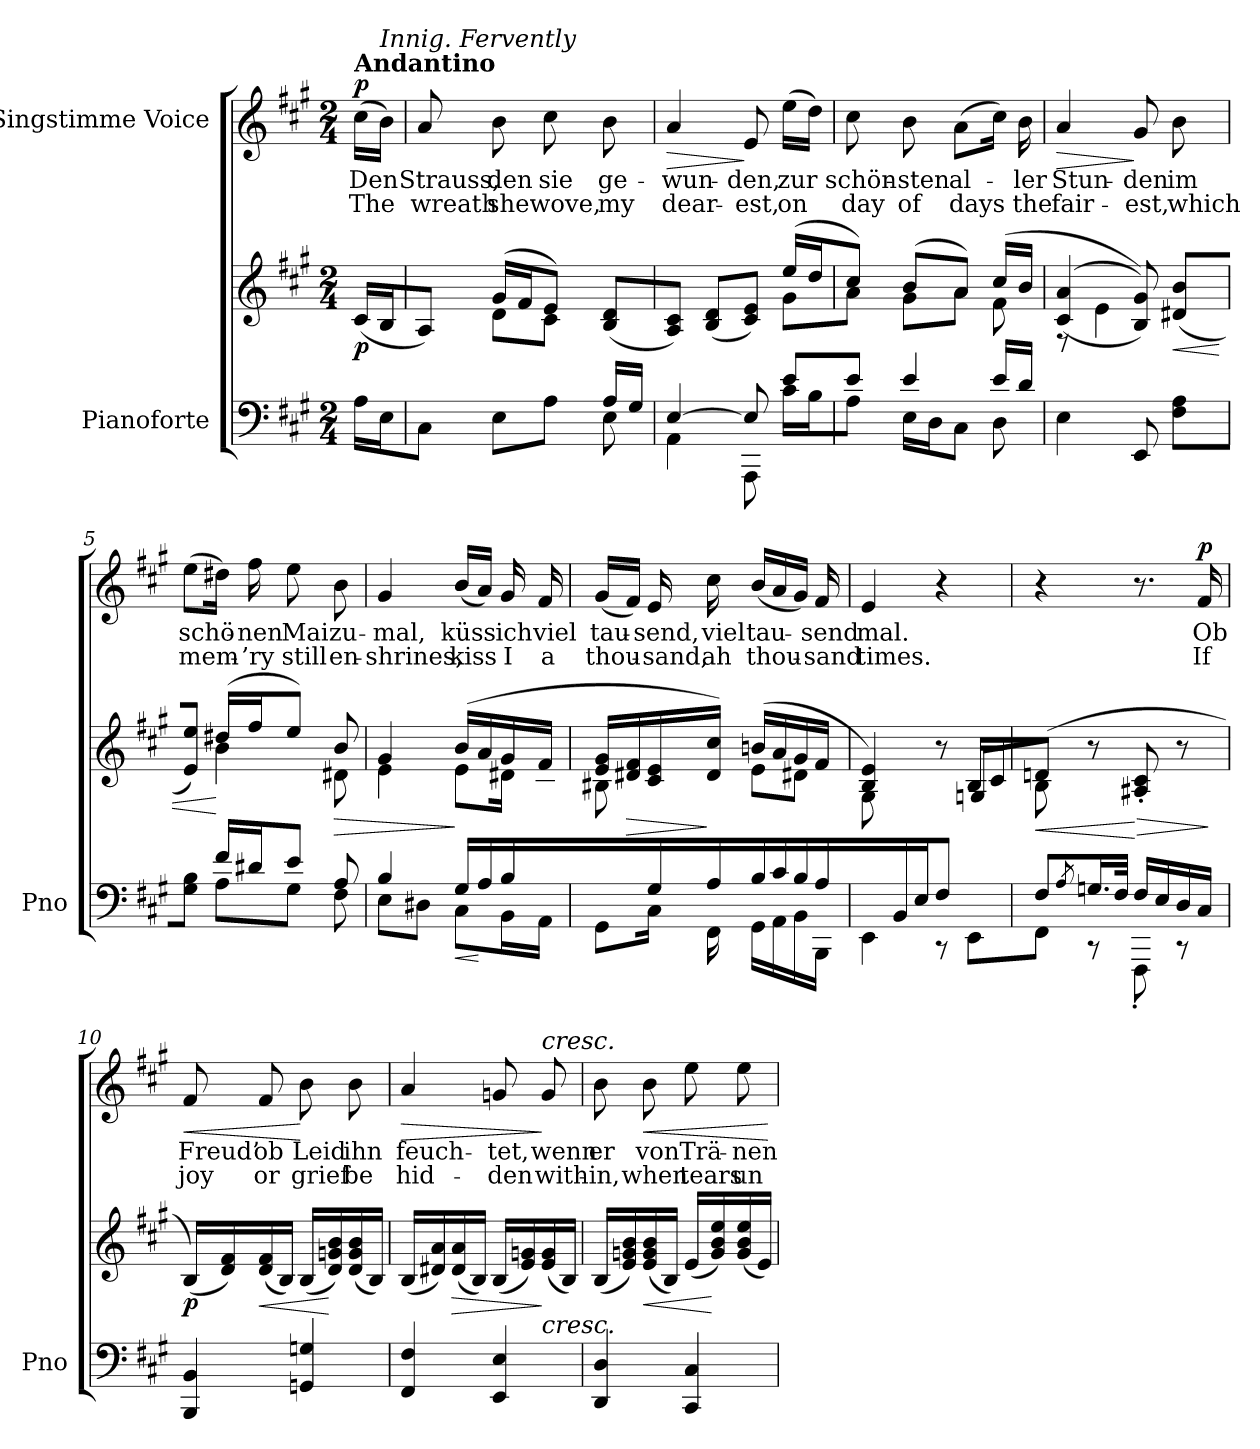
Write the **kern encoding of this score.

**kern	**kern	**dynam	**kern	**text	**text	**dynam
*part2	*part2	*part2	*part1	*part1	*part1	*part1
*staff3	*staff2	*staff2/3	*staff1	*staff1	*staff1	*staff1
*I"Pianoforte	*	*	*I"Singstimme Voice	*	*	*
*I'Pno	*	*	*	*	*	*
*clefF4	*clefG2	*	*clefG2	*	*	*
*k[f#c#g#]	*k[f#c#g#]	*	*k[f#c#g#]	*	*	*
*M2/4	*M2/4	*	*M2/4	*	*	*
=	=	=	=	=	=	=
!	!	!	!LO:TX:a:B:t=Andantino	!	!	!
!	!	!LO:DY:b	!	!	!	!LO:DY:a
16A\LL	(16c#/LL	p	(16cc#\LL	Den	The	p
!	!	!	!LO:TX:i:t=Innig. Fervently	!	!	!
16E\J	16B/J	.	16b\JJ)	.	.	.
=1	=1	=1	=1	=1	=1	=1
*^	*^	*	*	*	*	*
8C#\J	4ryy	8A/J)	8ryy	.	8a/	Strauss,	wreath	.
8E\L	.	(16g#/LL	8d\L	.	8b\	den	she	.
.	.	16f#/J	.	.	.	.	.	.
8A\J	8ryy	8e/J)	8c#\J	.	8cc#\	sie	wove,	.
16A/LL	8E\	(8B/ 8d/L	8ryy	.	8b\	ge-	my	.
16G#/JJ	.	.	.	.	.	.	.	.
=2	=2	=2	=2	=2	=2	=2	=2	=2
!	!	!	!	!	!	!	!	!LO:HP:b
[4E/	4AA\	8A/ 8c#/J)	4ryy	.	4a/	-wun-	dear-	>
.	.	(8B/ 8d/L	.	.	.	.	.	.
8E/]	8AAA\	8c#/ 8e/J)	8ryy	.	8e/	-den,	-est,	]
8e/L	16c#\LL	(16ee/LL	8g#\L	.	(16ee\LL	zur	on	.
.	16B\J	16dd/J	.	.	16dd\JJ)	.	.	.
=3	=3	=3	=3	=3	=3	=3	=3	=3
8e/J	8A\J	8cc#/J)	8a\J	.	8cc#\	schön-	day	.
4e/	16E\LL	(8b/L	8g#\L	.	8b\	-sten	of	.
.	16D\J	.	.	.	.	.	.	.
.	8C#\J	8a/J)	8a\J	.	(8a\L	al-	days	.
16e/LL	8D\	(16cc#/LL	8f#\	.	16cc#\Jk)	.	.	.
16d/JJ	.	16b/JJ	.	.	16b\	-ler	the	.
*v	*v	*	*	*	*	*	*	*
=4	=4	=4	=4	=4	=4	=4	=4
!	!	!	!	!	!	!	!LO:HP:b
4E\	((<4c#/ 4a/	8r	.	4a/	Stun-	fair-	>
.	.	4e\	.	.	.	.	.
8EE/	8B/ 8g#/)))	.	.	8g#/	-den	-est,	]
!	!	!	!LO:HP:b	!	!	!	!
8F#\ 8A\L	(8d#X/ 8b/L	8ryy	<	8b\	im	which	.
=5	=5	=5	=5	=5	=5	=5	=5
*^	*	*	*	*	*	*	*
8G#\ 8B\J	8ryy	8e/ 8ee/J)	8ryy	.	(8ee\L	schö-	mem-	.
16f#/LL	8A\L	(16dd#X/LL	4b\	[	16dd#X\Jk)	.	.	.
16d#X/J	.	16ff#/J	.	.	16ff#\	-nen	-’ry	.
8e/J	8G#\J	8ee/J)	.	.	8ee\	Mai	still	.
!	!	!	!	!LO:HP:b	!	!	!	!
8A/	8F#\	8b/	8d#X\	>	8b\	zu-	en-	.
=6	=6	=6	=6	=6	=6	=6	=6	=6
*	*	*	*^	*	*	*	*	*
4B/	8E\L	4g#/	4e\	4..ryy	.	4g#/	-mal,	-shrines,	.
.	8D#X\J	.	.	.	.	.	.	.	.
!	!	!	!	!	!LO:HP:b=2	!	!	!	!
!	!	!	!	!	!LO:HP:n=1:b	!	!	!	!
16G#/LL	8C#\L	(16b/LL	8e\L	.	> ] <	(16b/LL	küss	kiss	.
16A/	.	16a/	.	.	[	16a/JJ)	.	.	.
16B/	16BB\L	16g#/	16d#X\Jk	.	.	16g#/	ich	I	.
16ryy	16AA\JJ	16f#/JJ	16ryy	16c#\JJ	.	16f#/	viel	a	.
*v	*v	*	*	*	*	*	*	*	*
*	*v	*v	*v	*	*	*	*	*
.	.	]	.	.	.	.
=7	=7	=7	=7	=7	=7	=7
*^	*^	*	*	*	*	*
*	*	*	*^	*	*	*	*	*
8ryy	8GG#\L	16e/ 16g#/LL	4ryy	8B#X\L	.	(16g#/LL	tau-	thou-	.
!	!	!	!	!	!LO:HP:b	!	!	!	!
.	.	16d#X/ 16f#/	.	.	>	16f#/JJ)	.	.	.
16G#/L	16C#\Jk	16c#/ 16e/	.	4.ryy	.	16e/	-send,	-sand,	.
16A/JJ	16FF#\	16d#/ 16cc#/JJ)	.	.	]	16cc#\	viel	ah	.
16B/LL	16GG#\LL	(16bn/LL	8e\L	.	.	(16b/LL	tau-	thou-	.
16c#/	16AA\	16a/	.	.	.	16a/	.	.	.
16B/	16BB\	16g#/	8d#X\J	.	.	16g#/JJ)	.	.	.
16A/JJ	16BBB\JJ	16f#/JJ	.	.	.	16f#/	-send	-sand	.
=8	=8	=8	=8	=8	=8	=8	=8	=8	=8
8ryy	4EE\	4B/ 4e/)	4ryy	8G#\L	.	4e/	mal.	times.	.
16BB/L	.	.	.	4.ryy	.	.	.	.	.
16E/J	.	.	.	.	.	.	.	.	.
8F#/J	8r	8r	8ryy	.	.	4r	.	.	.
8ryy	8EE\L	16B/LL	8Gn\L	.	.	.	.	.	.
.	.	16c#/J	.	.	.	.	.	.	.
*	*	*v	*v	*v	*	*	*	*	*
=9	=9	=9	=9	=9	=9	=9	=9
!	!	!	!LO:HP:b	!	!	!	!
*	*	*^	*	*	*	*	*
8F#/L	8FF#\J	(8dn/J	8B\J	<	4r	.	.	.
8qA/	.	.	.	.	.	.	.	.
16.Gn/L	8r	8r	8ryy	.	.	.	.	.
32F#/JJk	.	.	.	.	.	.	.	.
!	!	!	!	!LO:HP:n=1:b	!	!	!	!
16F#/LL	8FFF#'>\	8A#X/'> 8c#/'>	4ryy	[ >	8.r	.	.	.
16E/	.	.	.	.	.	.	.	.
16D/	8r	8r	.	.	.	.	.	.
!	!	!	!	!	!	!	!	!LO:DY:a
16C#/JJ	.	.	.	.	16f#/	Ob	If	p
*v	*v	*	*	*	*	*	*	*
*	*v	*v	*	*	*	*	*
.	.	]	.	.	.	.
=10	=10	=10	=10	=10	=10	=10
!	!	!LO:DY:b	!	!	!	!LO:HP:b
4BBB/ 4BB/	(16B/LL)	p	8f#/	Freud’	joy	<
.	16d/ 16f#/)	.	.	.	.	.
!	!	!LO:HP:b	!	!	!	!
.	(16d/ 16f#/	<	8f#/	ob	or	.
.	16B/JJ)	.	.	.	.	.
4GGn/ 4Gn/	(16B/LL	.	8b\	Leid	grief	[
.	16d/ 16gn/ 16b/)	[	.	.	.	.
.	(16d/ 16g/ 16b/	.	8b\	ihn	be	.
.	16B/JJ)	.	.	.	.	.
=11	=11	=11	=11	=11	=11	=11
!	!	!	!	!	!	!LO:HP:b
4FF#/ 4F#/	(16B/LL	.	4a/	feuch-	hid-	>
.	16d#X/ 16a/)	.	.	.	.	.
!	!	!LO:HP:b	!	!	!	!
.	(16d#/ 16a/	>	.	.	.	.
.	16B/JJ)	.	.	.	.	.
4EE/ 4E/	(16B/LL	.	8gn/	-tet,	-den	.
.	16e/ 16gn/)	.	.	.	.	.
!	!	!	!LO:TX:a:i:t=cresc.	!	!	!
!	!LO:TX:b:i:t=cresc.	!	!	!	!	!
.	(16e/ 16g/	]	8g/	wenn	with-	]
.	16B/JJ)	.	.	.	.	.
=12	=12	=12	=12	=12	=12	=12
4DD/ 4D/	(16B/LL	.	8b\	er	-in,	.
.	16e/ 16gn/ 16b/)	.	.	.	.	.
!	!	!LO:HP:b	!	!	!	!LO:HP:b
.	(16e/ 16g/ 16b/	<	8b\	von	when	<
.	16B/JJ)	.	.	.	.	.
4CC#/ 4C#/	(16e/LL	.	8ee\	Trä-	tears	.
.	16g/ 16b/ 16ee/)	[	.	.	.	.
.	(16g/ 16b/ 16ee/	.	8ee\	-nen	un-	.
.	16e/JJ)	.	.	.	.	.
.	.	.	.	.	.	[
=	=	=	=	=	=	=
*-	*-	*-	*-	*-	*-	*-
